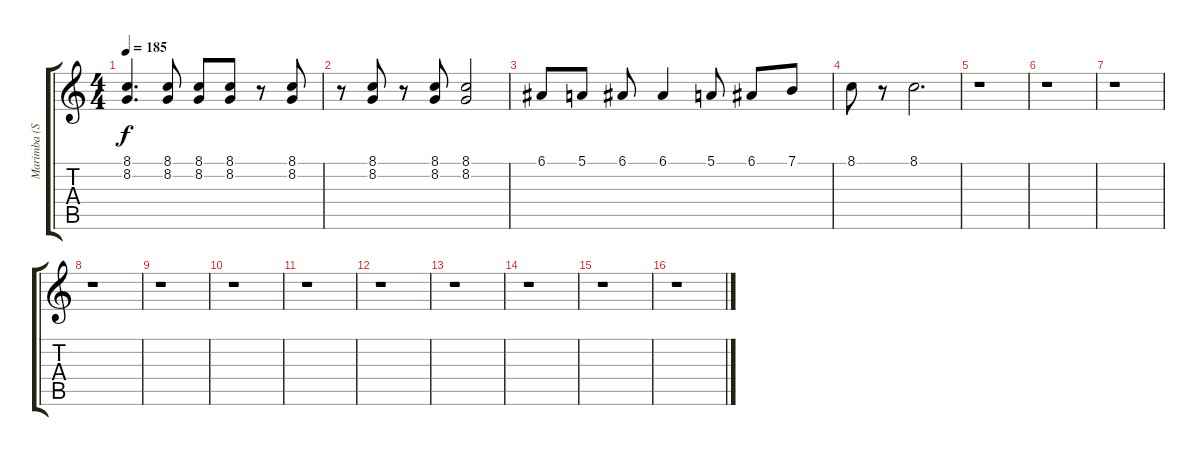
\track ("Marimba (Synth III)" "Marimba (S") {instrument marimba}
\staff {score tabs}
\tuning (E4 B3 G3 D3 A2 E2) {hide}
\ts (4 4)
\tempo 185
\clef g2
\ks c
(8.1 8.2).4{d dy f} (8.1 8.2).8 (8.1 8.2).8 (8.1 8.2).8 r.8 (8.1 8.2).8 |
r.8 (8.1 8.2).8 r.8 (8.1 8.2).8 (8.1 8.2).2 |
6.1.8 5.1.8 6.1.8 6.1.4 5.1.8 6.1.8 7.1.8 |
8.1.8 r.8 8.1.2{d} |
r.1 |
r.1 |
r.1 |
r.1 |
r.1 |
r.1 |
r.1 |
r.1 |
r.1 |
r.1 |
r.1 |
r.1
